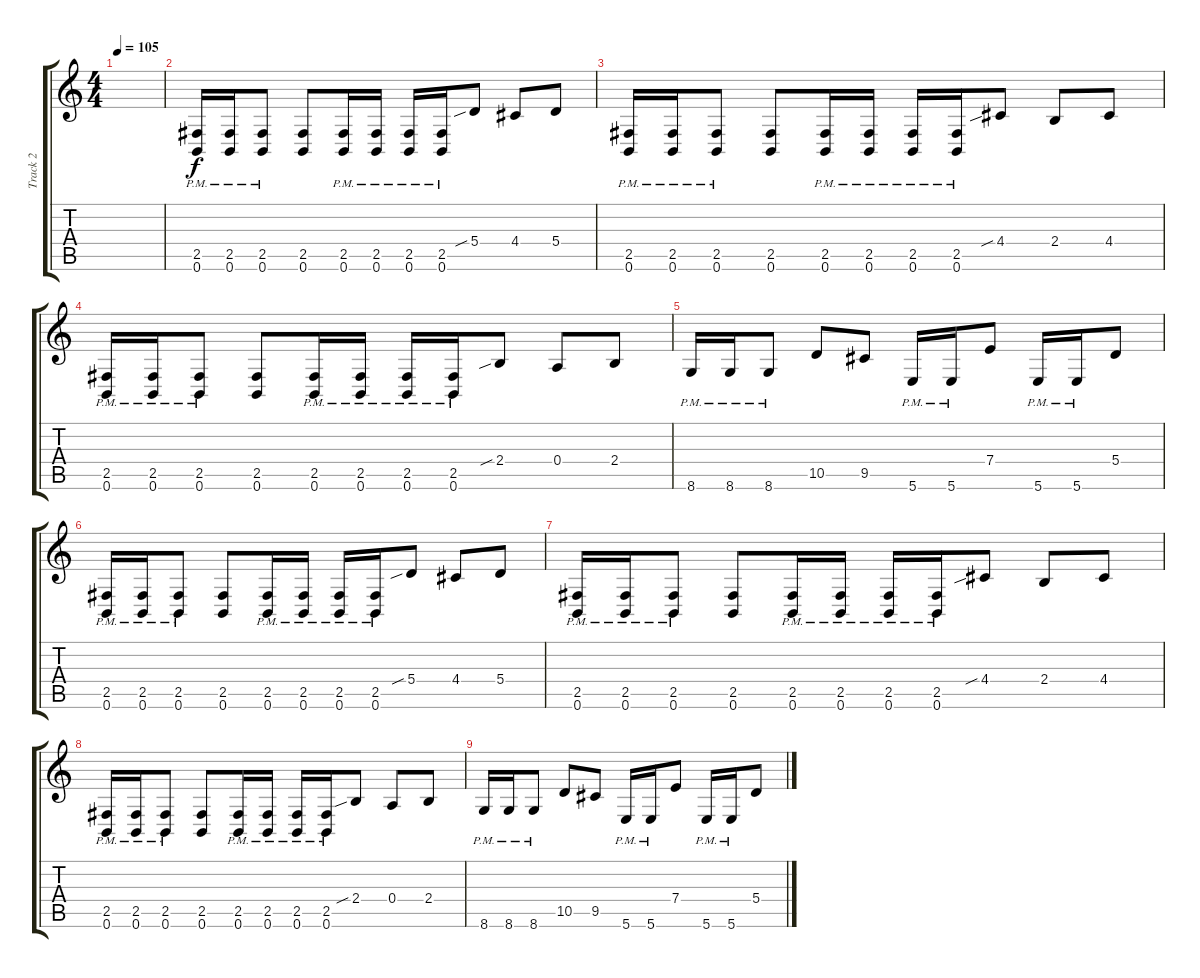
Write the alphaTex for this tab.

\track ("Track 2" "Track 2") {instrument distortionguitar}
\staff {score tabs}
\tuning (B3 Gb3 D3 A2 E2 B1) {hide}
\ts (4 4)
\tempo 105
\clef g2
\ks c
|
(2.5{pm} 0.6{pm}).16 (2.5{pm} 0.6{pm}).16 (2.5{pm} 0.6{pm}).8 (2.5 0.6).8 (2.5{pm} 0.6{pm}).16 (2.5{pm} 0.6{pm}).16 (2.5{pm} 0.6{pm}).16 (2.5{pm} 0.6{pm}).16 5.4{sib}.8 4.4.8 5.4.8 |
(2.5{pm} 0.6{pm}).16 (2.5{pm} 0.6{pm}).16 (2.5{pm} 0.6{pm}).8 (2.5 0.6).8 (2.5{pm} 0.6{pm}).16 (2.5{pm} 0.6{pm}).16 (2.5{pm} 0.6{pm}).16 (2.5{pm} 0.6{pm}).16 4.4{sib}.8 2.4.8 4.4.8 |
(2.5{pm} 0.6{pm}).16 (2.5{pm} 0.6{pm}).16 (2.5{pm} 0.6{pm}).8 (2.5 0.6).8 (2.5{pm} 0.6{pm}).16 (2.5{pm} 0.6{pm}).16 (2.5{pm} 0.6{pm}).16 (2.5{pm} 0.6{pm}).16 2.4{sib}.8 0.4.8 2.4.8 |
8.6{pm}.16 8.6{pm}.16 8.6{pm}.8 10.5.8 9.5.8 5.6{pm}.16 5.6{pm}.16 7.4.8 5.6{pm}.16 5.6{pm}.16 5.4.8 |
(2.5{pm} 0.6{pm}).16 (2.5{pm} 0.6{pm}).16 (2.5{pm} 0.6{pm}).8 (2.5 0.6).8 (2.5{pm} 0.6{pm}).16 (2.5{pm} 0.6{pm}).16 (2.5{pm} 0.6{pm}).16 (2.5{pm} 0.6{pm}).16 5.4{sib}.8 4.4.8 5.4.8 |
(2.5{pm} 0.6{pm}).16 (2.5{pm} 0.6{pm}).16 (2.5{pm} 0.6{pm}).8 (2.5 0.6).8 (2.5{pm} 0.6{pm}).16 (2.5{pm} 0.6{pm}).16 (2.5{pm} 0.6{pm}).16 (2.5{pm} 0.6{pm}).16 4.4{sib}.8 2.4.8 4.4.8 |
(2.5{pm} 0.6{pm}).16 (2.5{pm} 0.6{pm}).16 (2.5{pm} 0.6{pm}).8 (2.5 0.6).8 (2.5{pm} 0.6{pm}).16 (2.5{pm} 0.6{pm}).16 (2.5{pm} 0.6{pm}).16 (2.5{pm} 0.6{pm}).16 2.4{sib}.8 0.4.8 2.4.8 |
8.6{pm}.16 8.6{pm}.16 8.6{pm}.8 10.5.8 9.5.8 5.6{pm}.16 5.6{pm}.16 7.4.8 5.6{pm}.16 5.6{pm}.16 5.4.8
